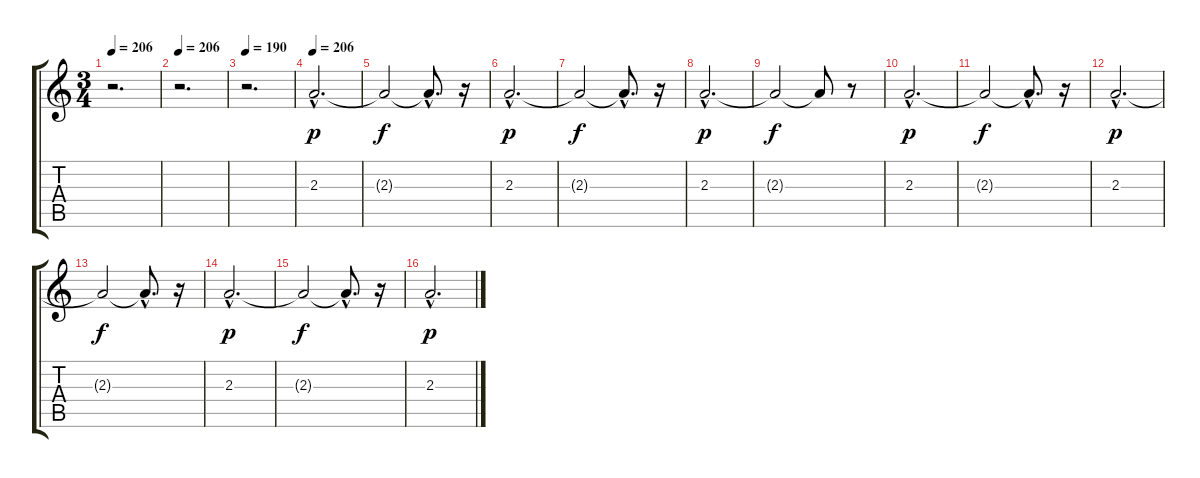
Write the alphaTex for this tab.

\track "" {instrument acousticguitarnylon}
\staff {score tabs}
\tuning (E4 B3 G3 D3 A2 E2) {hide}
\ts (3 4)
\tempo 206
\clef g2
\ks c
r.2{d dy f} |
\tempo 206
r.2{d} |
\tempo 190
r.2{d} |
\tempo 206
2.3{hac}.2{d dy p} |
2.3{t}.2{dy f} 2.3{hac t}.8{d} r.16 |
2.3{hac}.2{d dy p} |
2.3{t}.2{dy f} 2.3{hac t}.8{d} r.16 |
2.3{hac}.2{d dy p} |
2.3{t}.2{dy f} 2.3{t}.8 r.8 |
2.3{hac}.2{d dy p} |
2.3{t}.2{dy f} 2.3{hac t}.8{d} r.16 |
2.3{hac}.2{d dy p} |
2.3{t}.2{dy f} 2.3{hac t}.8{d} r.16 |
2.3{hac}.2{d dy p} |
2.3{t}.2{dy f} 2.3{hac t}.8{d} r.16 |
2.3{hac}.2{d dy p}
